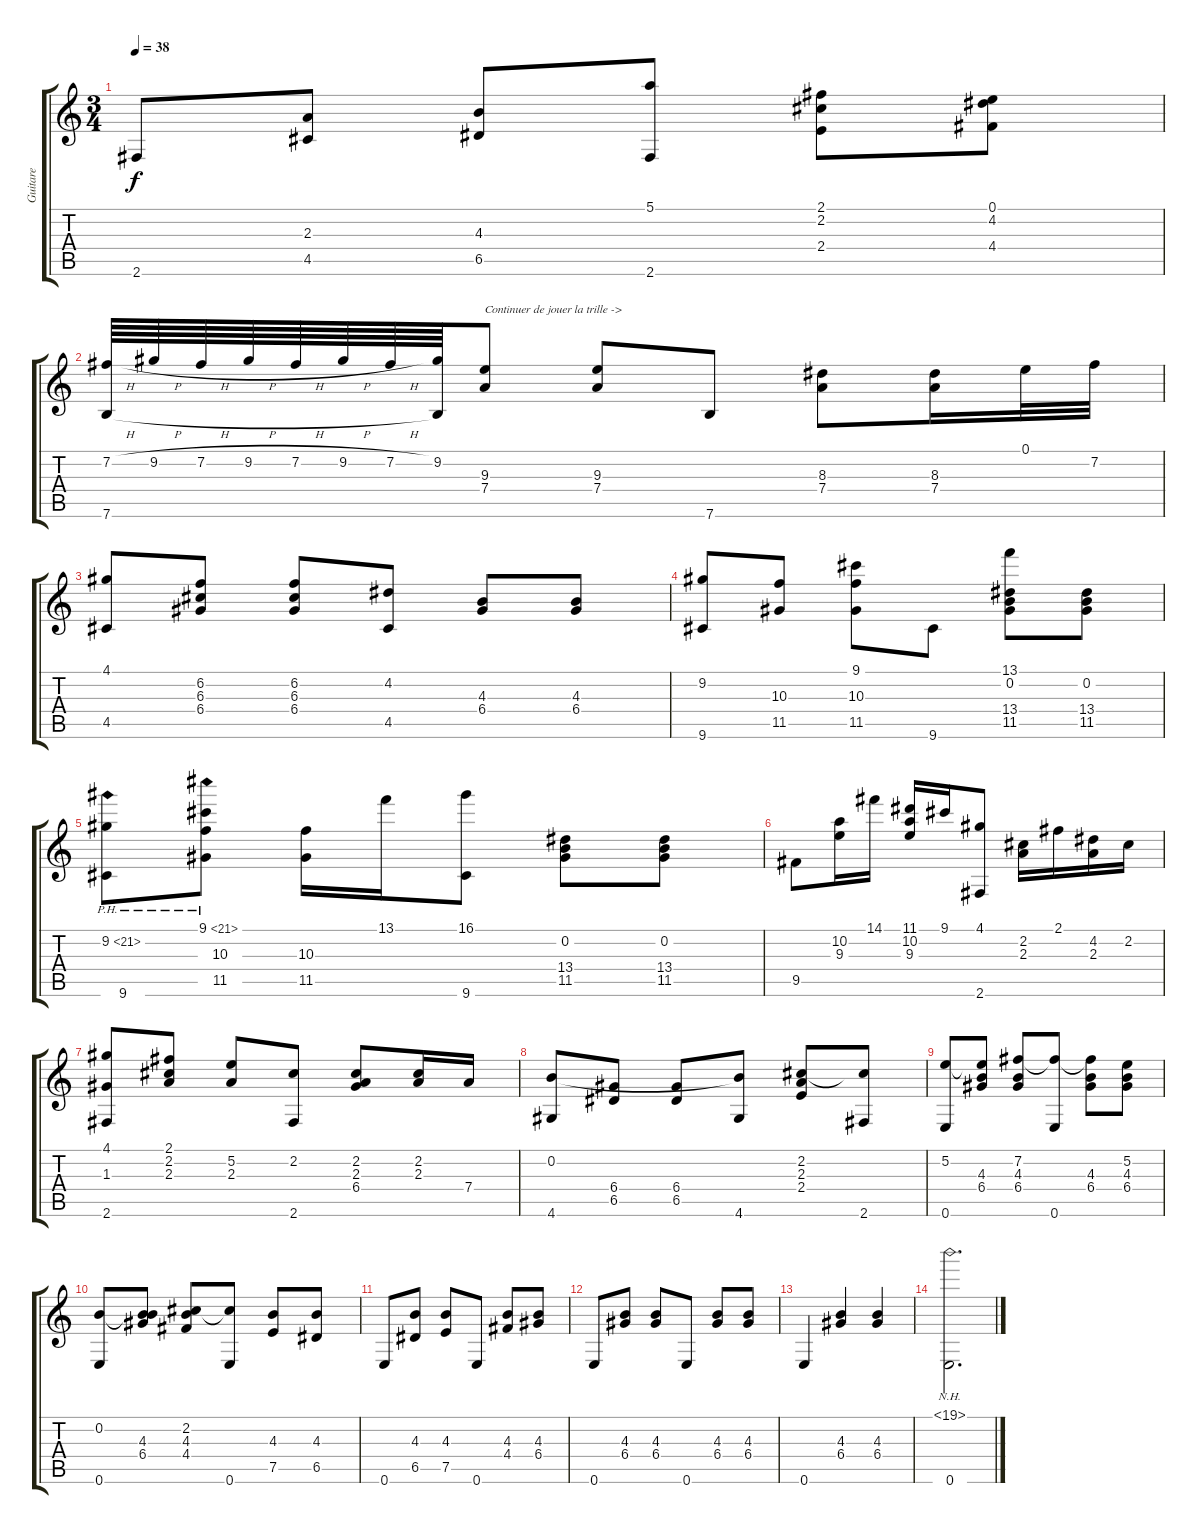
\track ("Guitare" "Guitare") {instrument acousticguitarnylon}
\staff {score tabs}
\tuning (E4 B3 G3 D3 A2 E2) {hide}
\ts (3 4)
\tempo 38
\clef g2
\ks c
2.6.8{dy f} (2.3 4.5).8 (4.3 6.5).8 (5.1 2.6).8 (2.1 2.2 2.4).8 (0.1 4.2 4.4).8 |
(7.2{h} 7.6).64 9.2{h}.64 7.2{h}.64 9.2{h}.64 7.2{h}.64 9.2{h}.64 7.2{h}.64 (9.2 7.6{t}).64 (9.3 7.4).8{txt "Continuer de jouer la trille ->"} (9.3 7.4).8 7.6.8 (8.3 7.4).8 (8.3 7.4).16 0.1.32 7.2.32 |
(4.1 4.5).8 (6.2 6.3 6.4).8 (6.2 6.3 6.4).8 (4.2 4.5).8 (4.3 6.4).8 (4.3 6.4).8 |
(9.2 9.6).8 (10.3 11.5).8 (9.1 10.3 11.5).8 9.6.8 (13.1 0.2 13.4 11.5).8 (0.2 13.4 11.5).8 |
(9.2{ph 12} 9.6).8 (9.1{ph 12} 10.3 11.5).8 (10.3 11.5).16 13.1.16 (16.1 9.6).8 (0.2 13.4 11.5).8 (0.2 13.4 11.5).8 |
9.5.8 (10.2 9.3).16 14.1.16 (11.1 10.2 9.3).16 9.1.16 (4.1 2.6).8 (2.2 2.3).16 2.1.16 (4.2 2.3).16 2.2.16 |
(4.1 1.3 2.6).8 (2.1 2.2 2.3).8 (5.2 2.3).8 (2.2 2.6).8 (2.2 2.3 6.4).8 (2.2 2.3).16 7.4.16 |
(0.2 4.6).8 (6.4 6.5).8 (6.4 6.5).8 (0.2{t} 4.6).8 (2.2 2.3 2.4).8 (2.2{t} 2.6).8 |
(5.2 0.6).8 (5.2{t} 4.3 6.4).8 (7.2 4.3 6.4).8 (7.2{t} 0.6).8 (7.2{t} 4.3 6.4).8 (5.2 4.3 6.4).8 |
(0.2 0.6).8 (0.2{t} 4.3 6.4).8 (2.2 4.3 4.4).8 (2.2{t} 0.6).8 (4.3 7.5).8 (4.3 6.5).8 |
0.6.8 (4.3 6.5).8 (4.3 7.5).8 0.6.8 (4.3 4.4).8 (4.3 6.4).8 |
0.6.8 (4.3 6.4).8 (4.3 6.4).8 0.6.8 (4.3 6.4).8 (4.3 6.4).8 |
0.6.4 (4.3 6.4).4 (4.3 6.4).4 |
(19.1{nh} 0.6).2{d}
